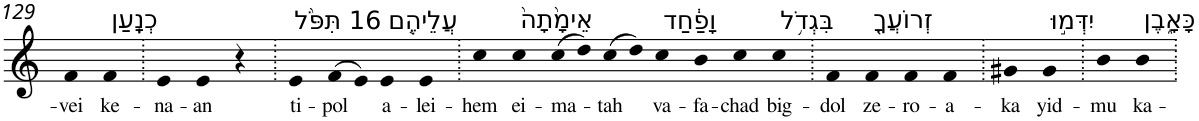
**kern	**text
*part1	*part1
*staff1	*staff1
*I"Piano	*
*I'Pno	*
!!LO:PB:g=z
*clefG2	*
*k[]	*
=129	=129
!	!LO:LY:b
4f	-vei
!LO:TX:a:t=כְנָֽעַן	!
!	!LO:LY:b
4f	ke-
=130.	=130.
!	!LO:LY:b
4e	-na-
!	!LO:LY:b
4e	-an
4r	.
=131.	=131.
!LO:TX:a:t=16 תִּפֹּ֨ל	!
!	!LO:LY:b
4e	ti-
!	!LO:LY:b
(>8f	-pol
8e)	.
!LO:TX:a:t=עֲלֵיהֶ֤ם	!
!	!LO:LY:b
4e	a-
!	!LO:LY:b
4e	-lei-
=132.	=132.
!	!LO:LY:b
4cc	-hem
!LO:TX:a:t=אֵימָ֙תָה֙	!
!	!LO:LY:b
4cc	ei-
!	!LO:LY:b
(>8cc	-ma-
8dd)	.
!	!LO:LY:b
(>8cc	-tah
8dd)	.
!LO:TX:a:t=וָפַ֔חַד	!
!	!LO:LY:b
4cc	va-
!	!LO:LY:b
4b	-fa-
!	!LO:LY:b
4cc	-chad
!LO:TX:a:t=בִּגְדֹ֥ל	!
!	!LO:LY:b
4cc	big-
=133.	=133.
!	!LO:LY:b
4f	-dol
!LO:TX:a:t=זְרוֹעֲךָ֖	!
!	!LO:LY:b
4f	ze-
!	!LO:LY:b
4f	-ro-
!	!LO:LY:b
4f	-a-
=134.	=134.
!	!LO:LY:b
4g#X	-ka
!LO:TX:a:t=יִדְּמ֣וּ	!
!	!LO:LY:b
4g#	yid-
=135.	=135.
!	!LO:LY:b
4b	-mu
!LO:TX:a:t=כָּאָ֑בֶן	!
!	!LO:LY:b
4b	ka-
=.	=.
*-	*-
